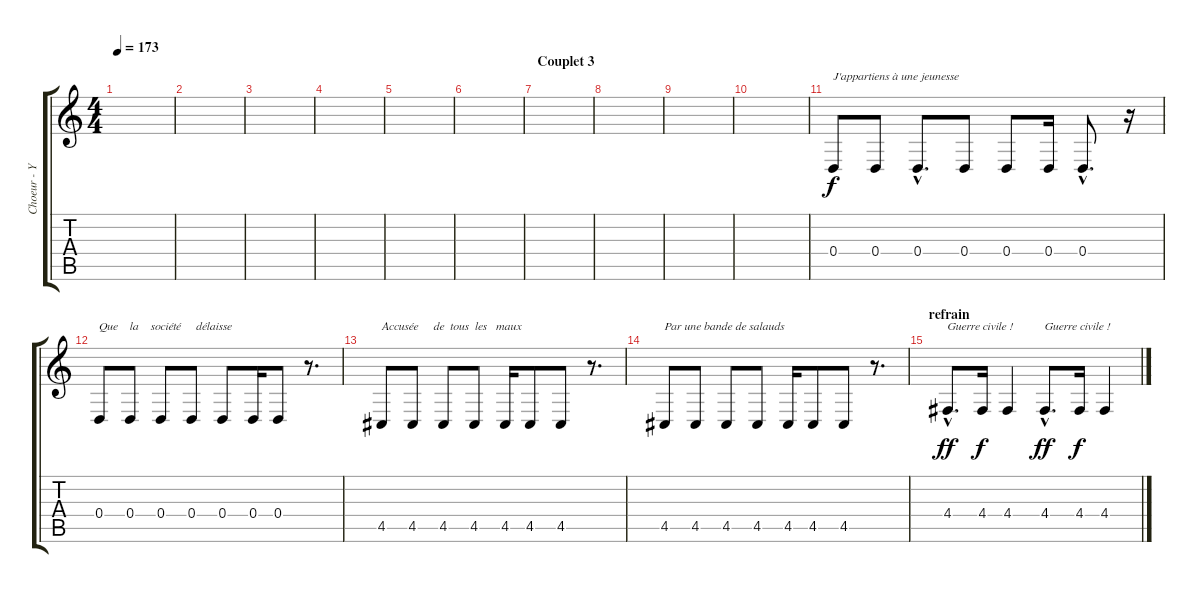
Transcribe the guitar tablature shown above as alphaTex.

\track ("Choeur - Yann" "Choeur - Y") {instrument voiceoohs}
\staff {score tabs}
\tuning (E4 B3 G3 D3 A2 E2) {hide}
\ts (4 4)
\tempo 173
\clef g2
\ks c
|
|
|
|
|
|
\section ("" "Couplet 3")
|
|
|
|
0.4.8{txt "J'appartiens à une jeunesse"} 0.4.8 0.4{hac}.8{d} 0.4.8 0.4.8 0.4.16 0.4{hac}.8{d} r.16 |
0.4.8{txt "Que    la    société     délaisse"} 0.4.8 0.4.8 0.4.8 0.4.8 0.4.16 0.4.8 r.8{d} |
4.5.8{txt "Accusée     de  tous  les   maux"} 4.5.8 4.5.8 4.5.8 4.5.16 4.5.8 4.5.8 r.8{d} |
4.5.8{txt "Par une bande de salauds"} 4.5.8 4.5.8 4.5.8 4.5.16 4.5.8 4.5.8 r.8{d} |
\section ("" "refrain")
4.4{hac}.8{d txt "Guerre civile !" dy ff} 4.4.16{dy f} 4.4.4 4.4{hac}.8{d txt "Guerre civile !" dy ff} 4.4.16{dy f} 4.4.4
